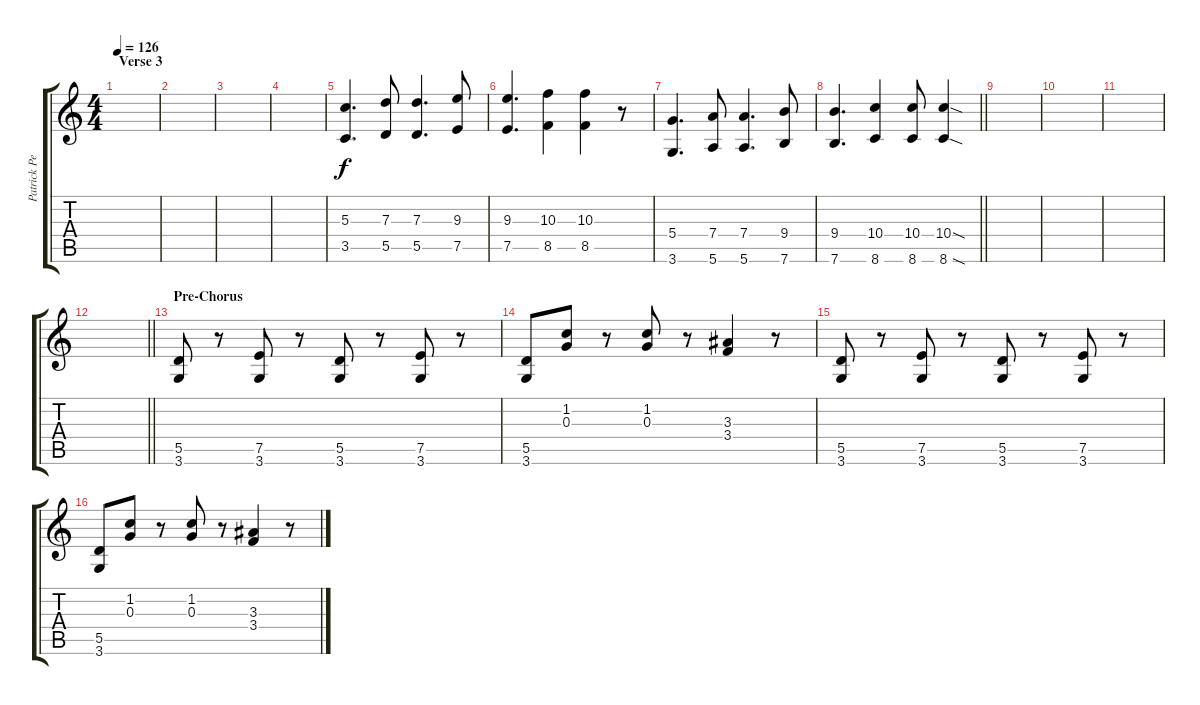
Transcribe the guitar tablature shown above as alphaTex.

\track ("Patrick Pentland" "Patrick Pe") {instrument electricguitarclean}
\staff {score tabs}
\tuning (E4 B3 G3 D3 A2 E2) {hide}
\ts (4 4)
\section ("" "Verse 3")
\tempo 126
\clef g2
\ks c
|
|
|
|
(5.3 3.5).4{d dy f volume 10 instrument electricguitarclean} (7.3 5.5).8 (7.3 5.5).4{d} (9.3 7.5).8 |
(9.3 7.5).4{d} (10.3 8.5).4 (10.3 8.5).4 r.8 |
(5.4 3.6).4{d} (7.4 5.6).8 (7.4 5.6).4{d} (9.4 7.6).8 |
\barLineRight lightlight
(9.4 7.6).4{d} (10.4 8.6).4 (10.4 8.6).8 (10.4{sod} 8.6{sod}).4 |
|
|
|
\barLineRight lightlight
|
\section ("" "Pre-Chorus")
(5.5 3.6).8 r.8 (7.5 3.6).8 r.8 (5.5 3.6).8 r.8 (7.5 3.6).8 r.8 |
(5.5 3.6).8 (1.2 0.3).8 r.8 (1.2 0.3).8 r.8 (3.3 3.4).4 r.8 |
(5.5 3.6).8 r.8 (7.5 3.6).8 r.8 (5.5 3.6).8 r.8 (7.5 3.6).8 r.8 |
(5.5 3.6).8 (1.2 0.3).8 r.8 (1.2 0.3).8 r.8 (3.3 3.4).4 r.8
